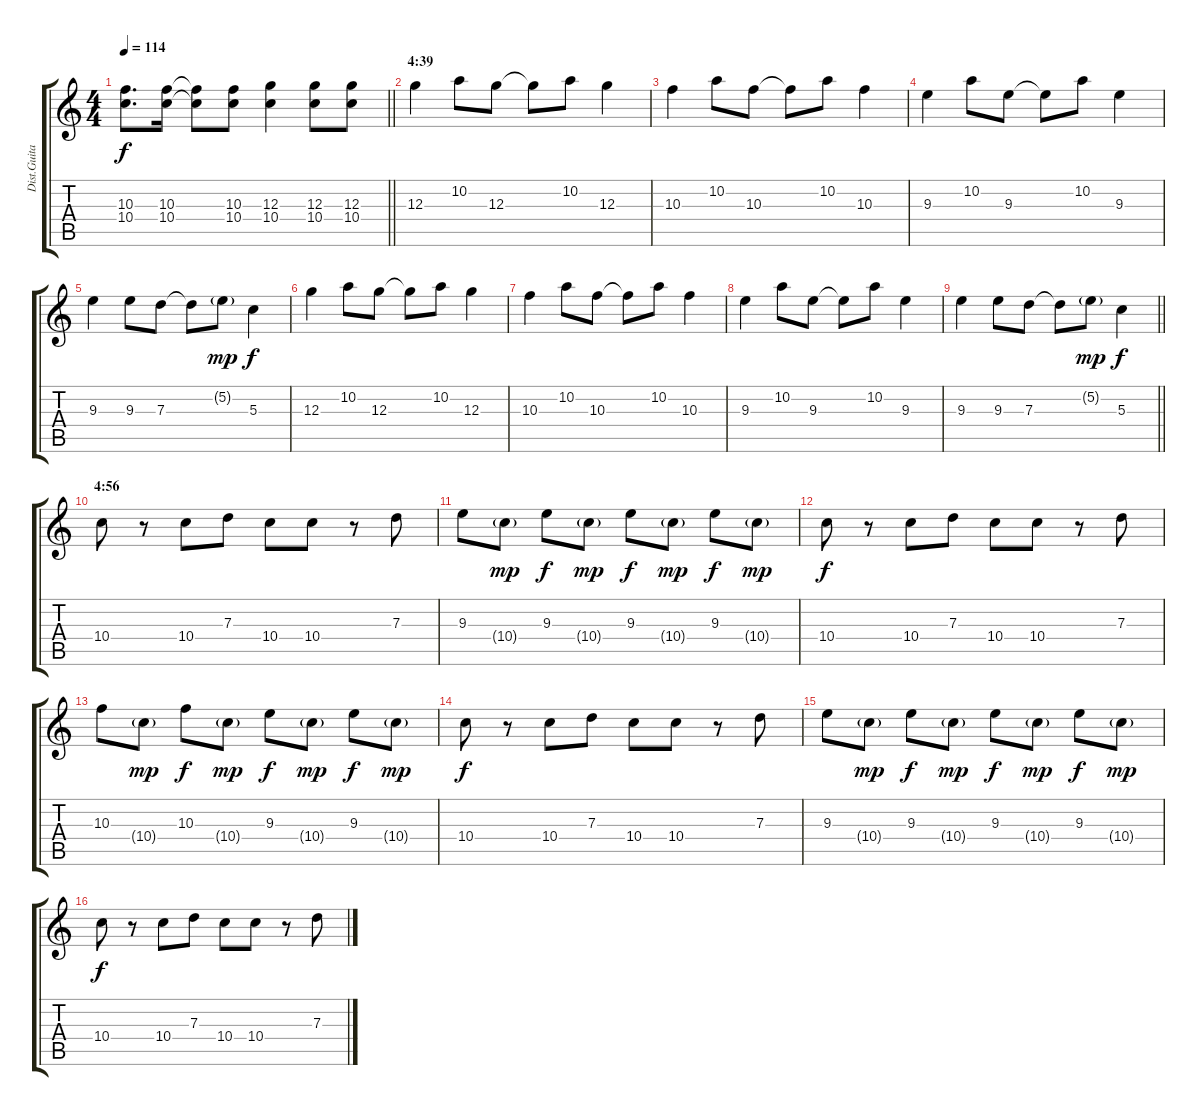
\track ("Dist.Guitar 1" "Dist.Guita") {instrument overdrivenguitar}
\staff {score tabs}
\tuning (E4 B3 G3 D3 A2 E2) {hide}
\ts (4 4)
\tempo 114
\clef g2
\barLineRight lightlight
\ks c
(10.3 10.4).8{d dy f} (10.3 10.4).16 (10.3{t} 10.4{t}).8 (10.3 10.4).8 (12.3 10.4).4 (12.3 10.4).8 (12.3 10.4).8 |
\section ("" "4:39")
12.3.4 10.2.8 12.3.8 12.3{t}.8 10.2.8 12.3.4 |
10.3.4 10.2.8 10.3.8 10.3{t}.8 10.2.8 10.3.4 |
9.3.4 10.2.8 9.3.8 9.3{t}.8 10.2.8 9.3.4 |
9.3.4 9.3.8 7.3.8 7.3{t}.8 5.2{g}.8{dy mp} 5.3.4{dy f} |
12.3.4 10.2.8 12.3.8 12.3{t}.8 10.2.8 12.3.4 |
10.3.4 10.2.8 10.3.8 10.3{t}.8 10.2.8 10.3.4 |
9.3.4 10.2.8 9.3.8 9.3{t}.8 10.2.8 9.3.4 |
\barLineRight lightlight
9.3.4 9.3.8 7.3.8 7.3{t}.8 5.2{g}.8{dy mp} 5.3.4{dy f} |
\section ("" "4:56")
10.4.8 r.8 10.4.8 7.3.8 10.4.8 10.4.8 r.8 7.3.8 |
9.3.8 10.4{g}.8{dy mp} 9.3.8{dy f} 10.4{g}.8{dy mp} 9.3.8{dy f} 10.4{g}.8{dy mp} 9.3.8{dy f} 10.4{g}.8{dy mp} |
10.4.8{dy f} r.8 10.4.8 7.3.8 10.4.8 10.4.8 r.8 7.3.8 |
10.3.8 10.4{g}.8{dy mp} 10.3.8{dy f} 10.4{g}.8{dy mp} 9.3.8{dy f} 10.4{g}.8{dy mp} 9.3.8{dy f} 10.4{g}.8{dy mp} |
10.4.8{dy f} r.8 10.4.8 7.3.8 10.4.8 10.4.8 r.8 7.3.8 |
9.3.8 10.4{g}.8{dy mp} 9.3.8{dy f} 10.4{g}.8{dy mp} 9.3.8{dy f} 10.4{g}.8{dy mp} 9.3.8{dy f} 10.4{g}.8{dy mp} |
10.4.8{dy f} r.8 10.4.8 7.3.8 10.4.8 10.4.8 r.8 7.3.8
